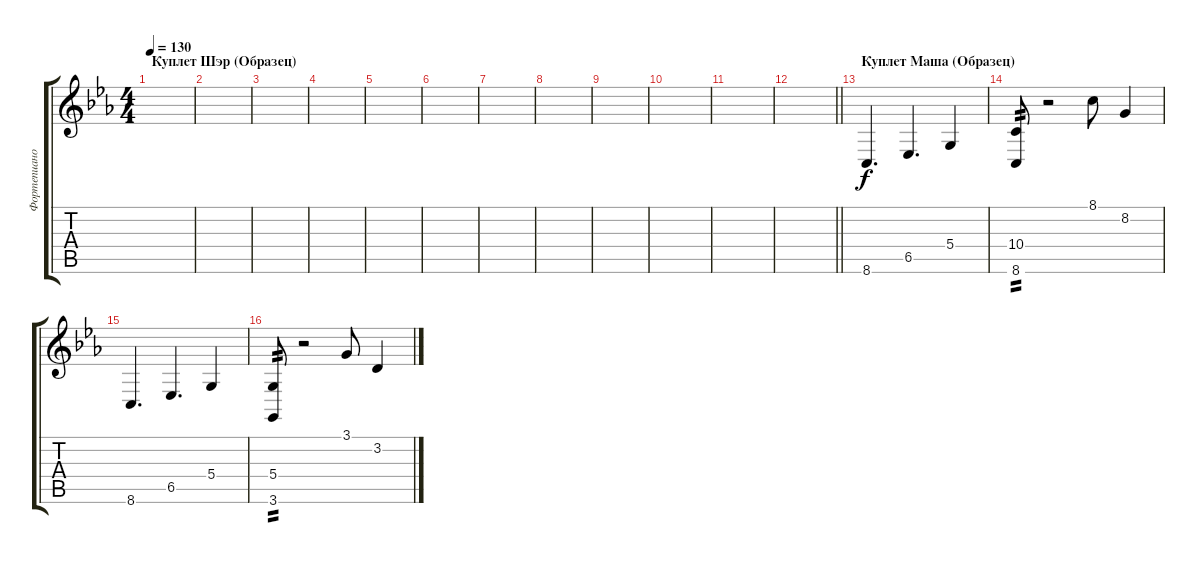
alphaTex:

\track ("Фортепиано" "Фортепиано") {instrument electricgrandpiano}
\staff {score tabs}
\tuning (E4 B3 G3 D3 A2 E2) {hide}
\ts (4 4)
\section ("" "Куплет Шэр (Образец)")
\tempo 130
\clef g2
\ks cminor
|
|
|
|
|
|
|
|
|
|
|
\barLineRight lightlight
|
\section ("" "Куплет Маша (Образец)")
8.6.4{d} 6.5.4{d} 5.4.4 |
(10.4 8.6).8{tp 2} r.2 8.1.8 8.2.4 |
8.6.4{d} 6.5.4{d} 5.4.4 |
(5.4 3.6).8{tp 2} r.2 3.1.8 3.2.4
